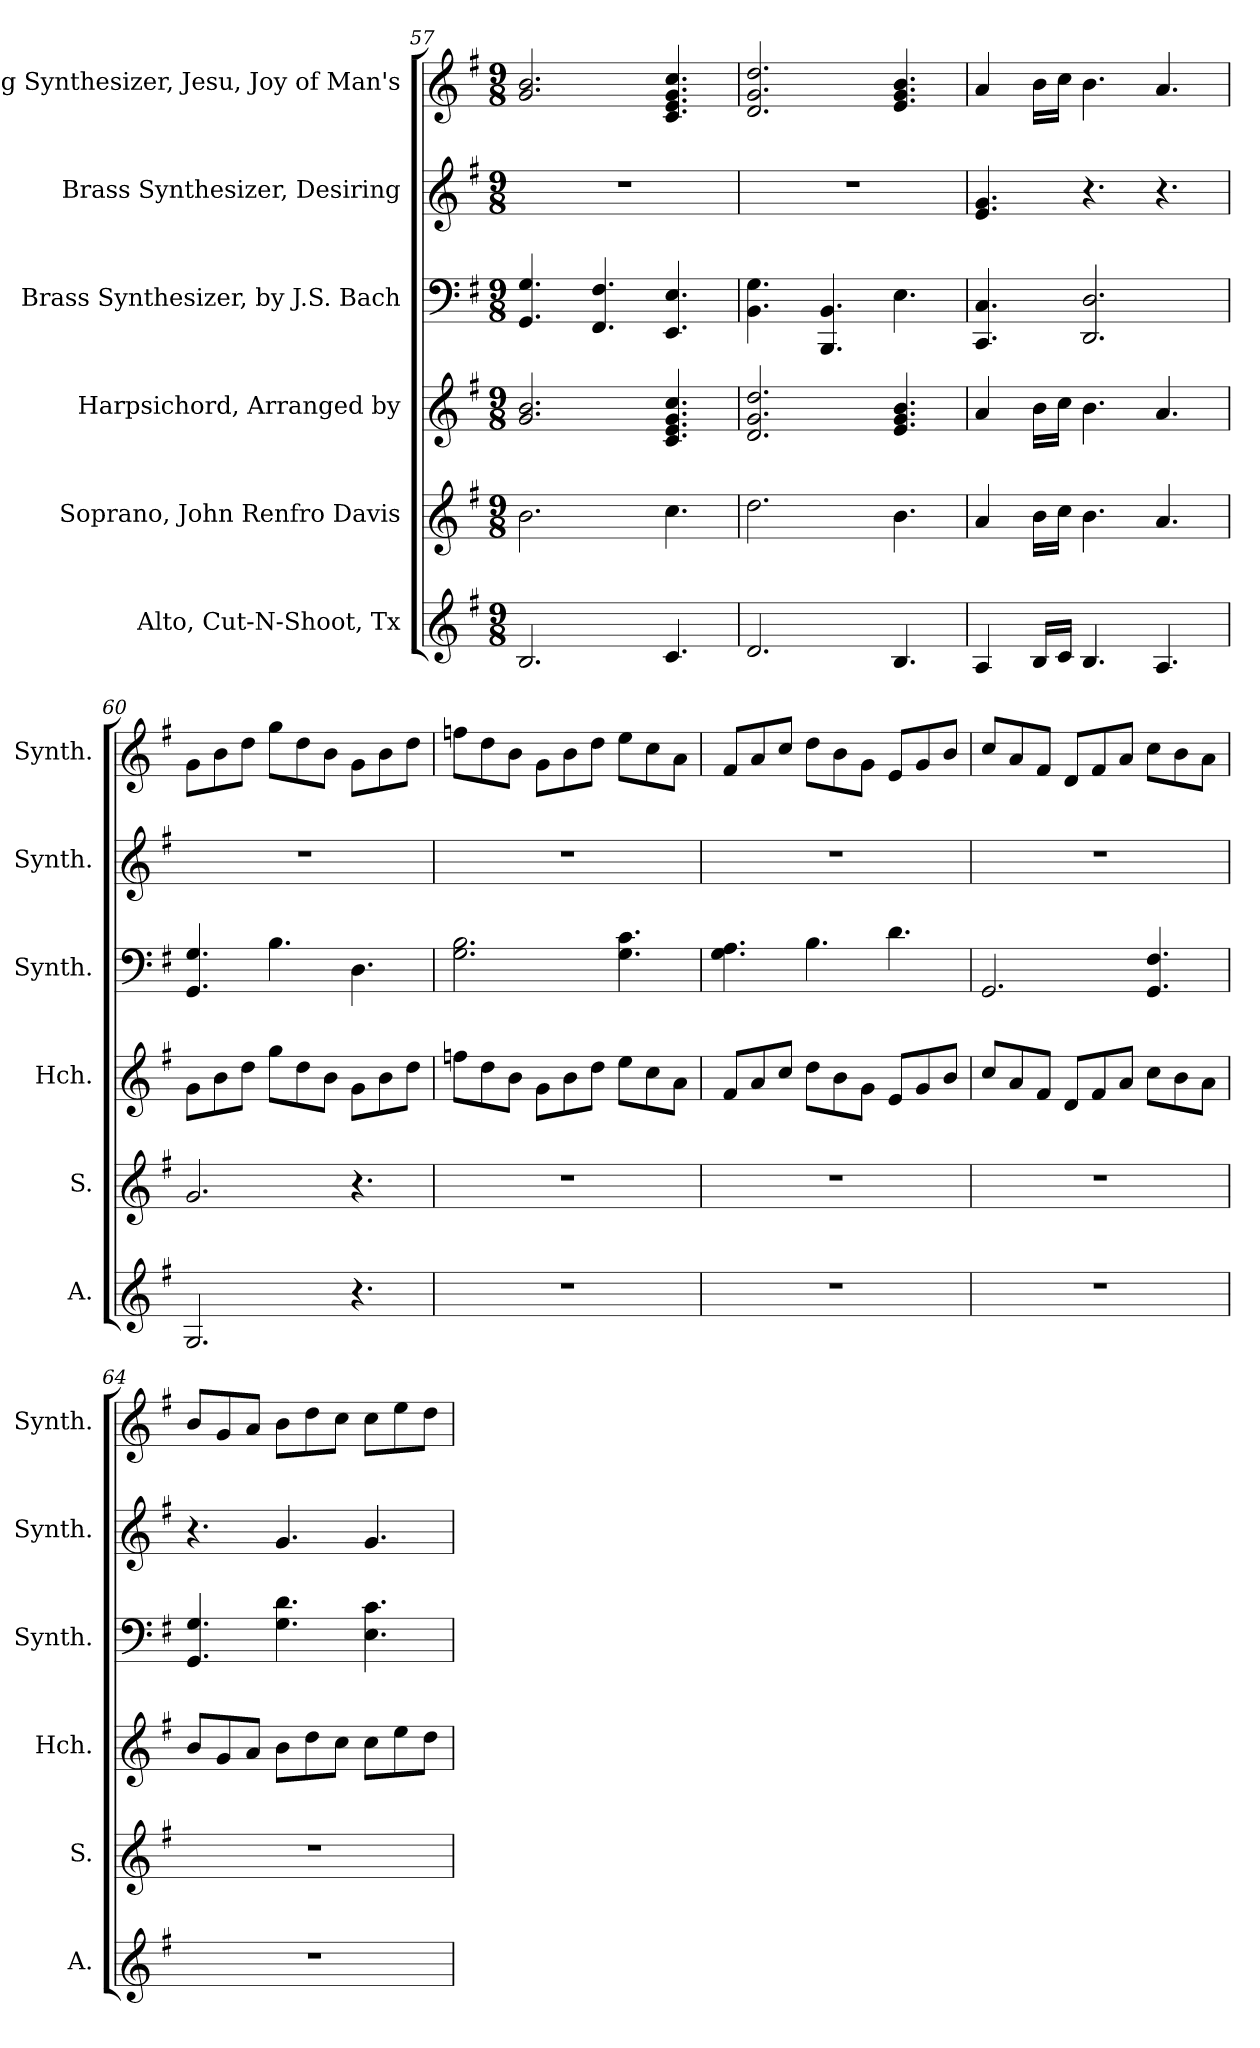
**kern	**kern	**kern	**kern	**kern	**kern
*part6	*part5	*part4	*part3	*part2	*part1
*staff6	*staff5	*staff4	*staff3	*staff2	*staff1
*I"Alto, Cut-N-Shoot, Tx	*I"Soprano, John Renfro Davis	*I"Harpsichord, Arranged by	*I"Brass Synthesizer, by J.S. Bach	*I"Brass Synthesizer, Desiring	*I"String Synthesizer, Jesu, Joy of Man's
*I'A.	*I'S.	*I'Hch.	*I'Synth.	*I'Synth.	*I'Synth.
*clefG2	*clefG2	*clefG2	*clefF4	*clefG2	*clefG2
*k[f#]	*k[f#]	*k[f#]	*k[f#]	*k[f#]	*k[f#]
*M9/8	*M9/8	*M9/8	*M9/8	*M9/8	*M9/8
=57	=57	=57	=57	=57	=57
2.B/	2.b\	2.g/ 2.b/	4.GG/ 4.G/	8%9r	2.g/ 2.b/
.	.	.	4.FF#/ 4.F#/	.	.
4.c/	4.cc\	4.c/ 4.e/ 4.g/ 4.cc/	4.EE/ 4.E/	.	4.c/ 4.e/ 4.g/ 4.cc/
=58	=58	=58	=58	=58	=58
2.d/	2.dd\	2.d/ 2.g/ 2.dd/	4.BB\ 4.G\	8%9r	2.d/ 2.g/ 2.dd/
.	.	.	4.BBB/ 4.BB/	.	.
4.B/	4.b\	4.e/ 4.g/ 4.b/	4.E\	.	4.e/ 4.g/ 4.b/
!!LO:LB:g=z
=59	=59	=59	=59	=59	=59
4A/	4a/	4a/	4.CC/ 4.C/	4.e/ 4.g/	4a/
16B/LL	16b\LL	16b\LL	.	.	16b\LL
16c/JJ	16cc\JJ	16cc\JJ	.	.	16cc\JJ
4.B/	4.b\	4.b\	2.DD/ 2.D/	4.r	4.b\
4.A/	4.a/	4.a/	.	4.r	4.a/
=60	=60	=60	=60	=60	=60
2.G/	2.g/	8g\L	4.GG/ 4.G/	8%9r	8g\L
.	.	8b\	.	.	8b\
.	.	8dd\J	.	.	8dd\J
.	.	8gg\L	4.B\	.	8gg\L
.	.	8dd\	.	.	8dd\
.	.	8b\J	.	.	8b\J
4.r	4.r	8g\L	4.D\	.	8g\L
.	.	8b\	.	.	8b\
.	.	8dd\J	.	.	8dd\J
=61	=61	=61	=61	=61	=61
8%9r	8%9r	8ffn\L	2.G\ 2.B\	8%9r	8ffn\L
.	.	8dd\	.	.	8dd\
.	.	8b\J	.	.	8b\J
.	.	8g\L	.	.	8g\L
.	.	8b\	.	.	8b\
.	.	8dd\J	.	.	8dd\J
.	.	8ee\L	4.G\ 4.c\	.	8ee\L
.	.	8cc\	.	.	8cc\
.	.	8a\J	.	.	8a\J
=62	=62	=62	=62	=62	=62
8%9r	8%9r	8f#/L	4.G\ 4.A\	8%9r	8f#/L
.	.	8a/	.	.	8a/
.	.	8cc/J	.	.	8cc/J
.	.	8dd\L	4.B\	.	8dd\L
.	.	8b\	.	.	8b\
.	.	8g\J	.	.	8g\J
.	.	8e/L	4.d\	.	8e/L
.	.	8g/	.	.	8g/
.	.	8b/J	.	.	8b/J
!!LO:PB:g=z
=63	=63	=63	=63	=63	=63
8%9r	8%9r	8cc/L	2.GG/	8%9r	8cc/L
.	.	8a/	.	.	8a/
.	.	8f#/J	.	.	8f#/J
.	.	8d/L	.	.	8d/L
.	.	8f#/	.	.	8f#/
.	.	8a/J	.	.	8a/J
.	.	8cc\L	4.GG/ 4.F#/	.	8cc\L
.	.	8b\	.	.	8b\
.	.	8a\J	.	.	8a\J
=64	=64	=64	=64	=64	=64
8%9r	8%9r	8b/L	4.GG/ 4.G/	4.r	8b/L
.	.	8g/	.	.	8g/
.	.	8a/J	.	.	8a/J
.	.	8b\L	4.G\ 4.d\	4.g/	8b\L
.	.	8dd\	.	.	8dd\
.	.	8cc\J	.	.	8cc\J
.	.	8cc\L	4.E\ 4.c\	4.g/	8cc\L
.	.	8ee\	.	.	8ee\
.	.	8dd\J	.	.	8dd\J
=	=	=	=	=	=
*-	*-	*-	*-	*-	*-
